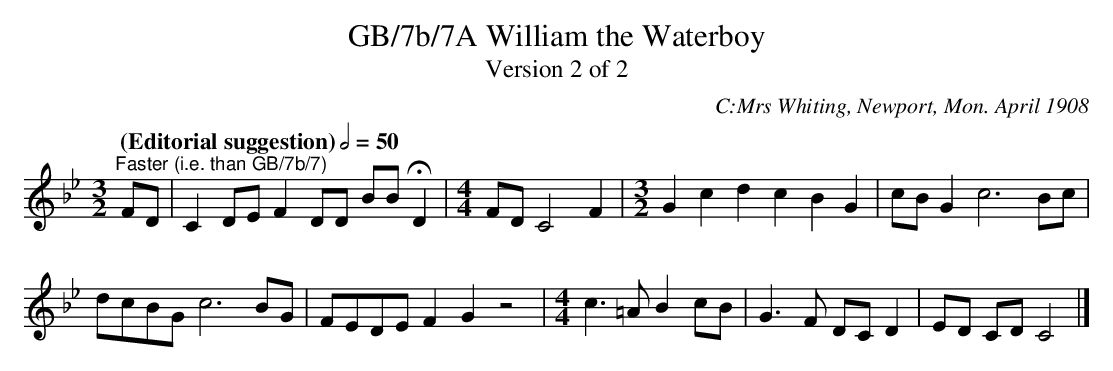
X:1
T:GB/7b/7A William the Waterboy
T:Version 2 of 2
C:C:Mrs Whiting, Newport, Mon. April 1908
L:1/8
Q:"(Editorial suggestion)" 1/2=50
M:3/2
K:Cdor
"^Faster (i.e. than GB/7b/7)" FD | C2 DE F2 DD BB HD2 |[M:4/4] FD C4 F2 |\
[M:3/2] G2 c2 d2 c2 B2 G2 | cB G2 c6 Bc |
dcBG c6 BG | FEDE F2 G2 z4 |[M:4/4] c3 =A B2 cB | G3 F DC D2 | ED CD C4 |]
